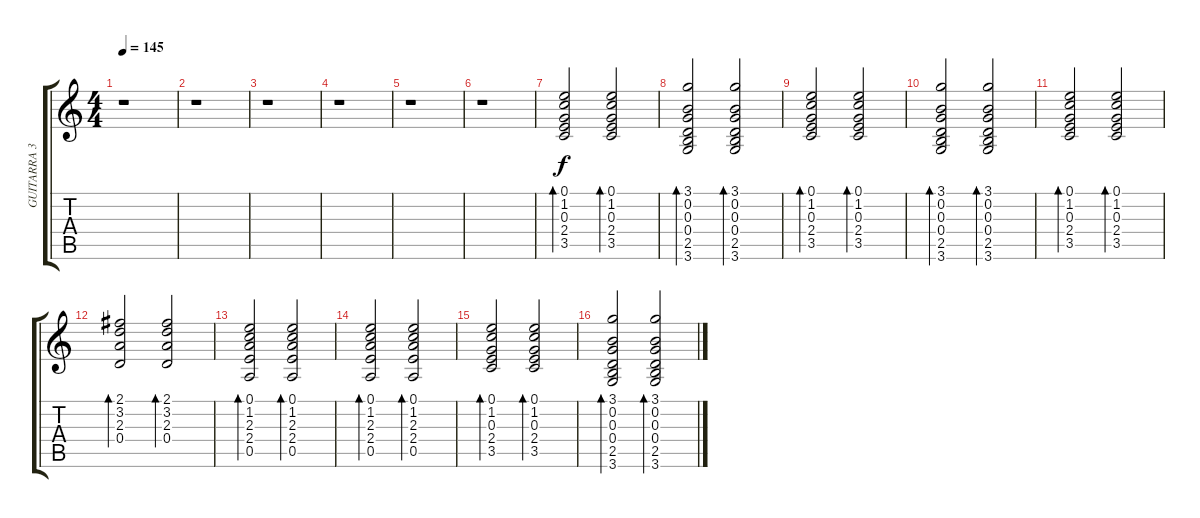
\track ("GUITARRA 3" "GUITARRA 3") {instrument acousticguitarsteel}
\staff {score tabs}
\tuning (E4 B3 G3 D3 A2 E2) {hide}
\ts (4 4)
\tempo 145
\clef g2
\ks c
r.1{dy f} |
r.1 |
r.1 |
r.1 |
r.1 |
r.1 |
(0.1 1.2 0.3 2.4 3.5).2{bd 60 volume 5 instrument acousticguitarsteel} (0.1 1.2 0.3 2.4 3.5).2{bd 60} |
(3.1 0.2 0.3 0.4 2.5 3.6).2{bd 60} (3.1 0.2 0.3 0.4 2.5 3.6).2{bd 60} |
(0.1 1.2 0.3 2.4 3.5).2{bd 60} (0.1 1.2 0.3 2.4 3.5).2{bd 60} |
(3.1 0.2 0.3 0.4 2.5 3.6).2{bd 60} (3.1 0.2 0.3 0.4 2.5 3.6).2{bd 60} |
(0.1 1.2 0.3 2.4 3.5).2{bd 60} (0.1 1.2 0.3 2.4 3.5).2{bd 60} |
(2.1 3.2 2.3 0.4).2{bd 60} (2.1 3.2 2.3 0.4).2{bd 60} |
(0.1 1.2 2.3 2.4 0.5).2{bd 60} (0.1 1.2 2.3 2.4 0.5).2{bd 60} |
(0.1 1.2 2.3 2.4 0.5).2{bd 60} (0.1 1.2 2.3 2.4 0.5).2{bd 60} |
(0.1 1.2 0.3 2.4 3.5).2{bd 60 volume 4 instrument acousticguitarsteel} (0.1 1.2 0.3 2.4 3.5).2{bd 60} |
(3.1 0.2 0.3 0.4 2.5 3.6).2{bd 60} (3.1 0.2 0.3 0.4 2.5 3.6).2{bd 60}
